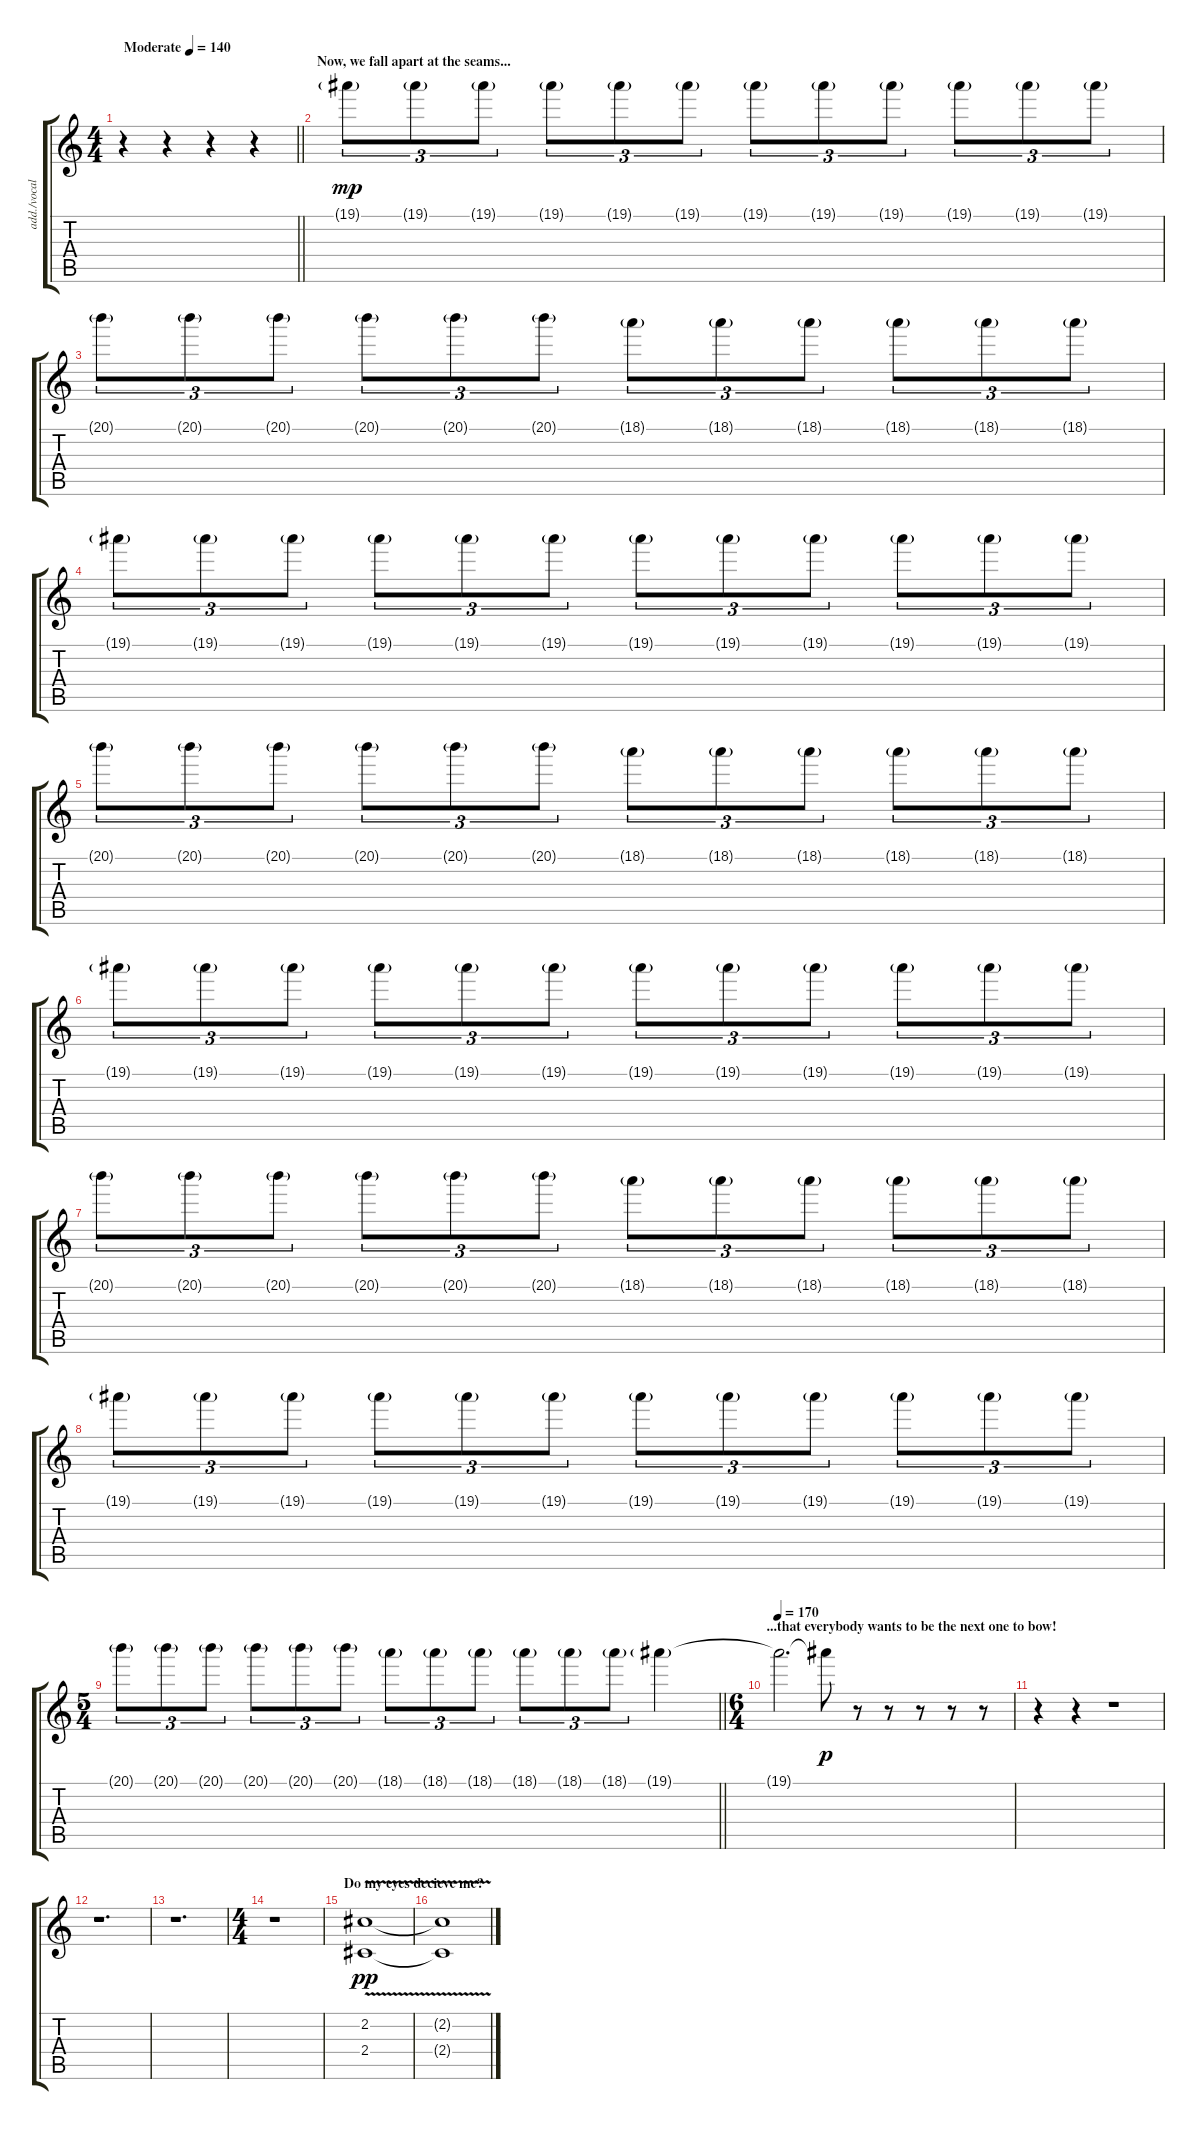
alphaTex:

\track ("add./vocals" "add./vocal") {instrument distortionguitar}
\staff {score tabs}
\tuning (Eb4 B3 Gb3 B2 Gb2 B1) {hide}
\ts (4 4)
\tempo (140 "Moderate")
\clef g2
\barLineRight lightlight
\ks c
r.4{dy mp instrument distortionguitar} r.4 r.4 r.4 |
\section ("" "Now, we fall apart at the seams...")
19.1{g}.8{tu (3 2)} 19.1{g}.8{tu (3 2)} 19.1{g}.8{tu (3 2)} 19.1{g}.8{tu (3 2)} 19.1{g}.8{tu (3 2)} 19.1{g}.8{tu (3 2)} 19.1{g}.8{tu (3 2)} 19.1{g}.8{tu (3 2)} 19.1{g}.8{tu (3 2)} 19.1{g}.8{tu (3 2)} 19.1{g}.8{tu (3 2)} 19.1{g}.8{tu (3 2)} |
20.1{g}.8{tu (3 2)} 20.1{g}.8{tu (3 2)} 20.1{g}.8{tu (3 2)} 20.1{g}.8{tu (3 2)} 20.1{g}.8{tu (3 2)} 20.1{g}.8{tu (3 2)} 18.1{g}.8{tu (3 2)} 18.1{g}.8{tu (3 2)} 18.1{g}.8{tu (3 2)} 18.1{g}.8{tu (3 2)} 18.1{g}.8{tu (3 2)} 18.1{g}.8{tu (3 2)} |
19.1{g}.8{tu (3 2)} 19.1{g}.8{tu (3 2)} 19.1{g}.8{tu (3 2)} 19.1{g}.8{tu (3 2)} 19.1{g}.8{tu (3 2)} 19.1{g}.8{tu (3 2)} 19.1{g}.8{tu (3 2)} 19.1{g}.8{tu (3 2)} 19.1{g}.8{tu (3 2)} 19.1{g}.8{tu (3 2)} 19.1{g}.8{tu (3 2)} 19.1{g}.8{tu (3 2)} |
20.1{g}.8{tu (3 2)} 20.1{g}.8{tu (3 2)} 20.1{g}.8{tu (3 2)} 20.1{g}.8{tu (3 2)} 20.1{g}.8{tu (3 2)} 20.1{g}.8{tu (3 2)} 18.1{g}.8{tu (3 2)} 18.1{g}.8{tu (3 2)} 18.1{g}.8{tu (3 2)} 18.1{g}.8{tu (3 2)} 18.1{g}.8{tu (3 2)} 18.1{g}.8{tu (3 2)} |
19.1{g}.8{tu (3 2)} 19.1{g}.8{tu (3 2)} 19.1{g}.8{tu (3 2)} 19.1{g}.8{tu (3 2)} 19.1{g}.8{tu (3 2)} 19.1{g}.8{tu (3 2)} 19.1{g}.8{tu (3 2)} 19.1{g}.8{tu (3 2)} 19.1{g}.8{tu (3 2)} 19.1{g}.8{tu (3 2)} 19.1{g}.8{tu (3 2)} 19.1{g}.8{tu (3 2)} |
20.1{g}.8{tu (3 2)} 20.1{g}.8{tu (3 2)} 20.1{g}.8{tu (3 2)} 20.1{g}.8{tu (3 2)} 20.1{g}.8{tu (3 2)} 20.1{g}.8{tu (3 2)} 18.1{g}.8{tu (3 2)} 18.1{g}.8{tu (3 2)} 18.1{g}.8{tu (3 2)} 18.1{g}.8{tu (3 2)} 18.1{g}.8{tu (3 2)} 18.1{g}.8{tu (3 2)} |
19.1{g}.8{tu (3 2)} 19.1{g}.8{tu (3 2)} 19.1{g}.8{tu (3 2)} 19.1{g}.8{tu (3 2)} 19.1{g}.8{tu (3 2)} 19.1{g}.8{tu (3 2)} 19.1{g}.8{tu (3 2)} 19.1{g}.8{tu (3 2)} 19.1{g}.8{tu (3 2)} 19.1{g}.8{tu (3 2)} 19.1{g}.8{tu (3 2)} 19.1{g}.8{tu (3 2)} |
\ts (5 4)
\barLineRight lightlight
20.1{g}.8{tu (3 2)} 20.1{g}.8{tu (3 2)} 20.1{g}.8{tu (3 2)} 20.1{g}.8{tu (3 2)} 20.1{g}.8{tu (3 2)} 20.1{g}.8{tu (3 2)} 18.1{g}.8{tu (3 2)} 18.1{g}.8{tu (3 2)} 18.1{g}.8{tu (3 2)} 18.1{g}.8{tu (3 2)} 18.1{g}.8{tu (3 2)} 18.1{g}.8{tu (3 2)} 19.1{g}.4 |
\ts (6 4)
\section ("" "...that everybody wants to be the next one to bow!")
\tempo 170
19.1{t}.2{d} 19.1{t}.8{dy p} r.8 r.8 r.8 r.8 r.8 |
r.4 r.4 r.1 |
r.1{d} |
r.1{d} |
\ts (4 4)
r.1 |
\section ("" "Do my eyes decieve me?")
(2.2 2.4{v}).1{dy pp} |
(2.2{t} 2.4{t}).1
